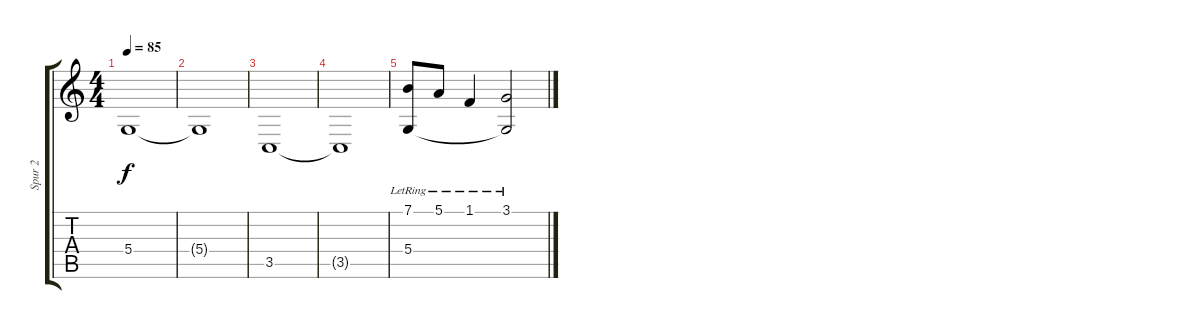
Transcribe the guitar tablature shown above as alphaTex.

\track ("Spur 2" "Spur 2") {instrument cello}
\staff {score tabs}
\tuning (E4 B3 G3 D3 A2 E2) {hide}
\ts (4 4)
\tempo 85
\clef g2
\ks c
5.4{t}.1{dy f} |
5.4{t}.1 |
3.5.1 |
3.5{t}.1 |
(7.1 5.4{lr}).8 5.1{lr}.8 1.1{lr}.4 (3.1{lr} 5.4{t}).2
